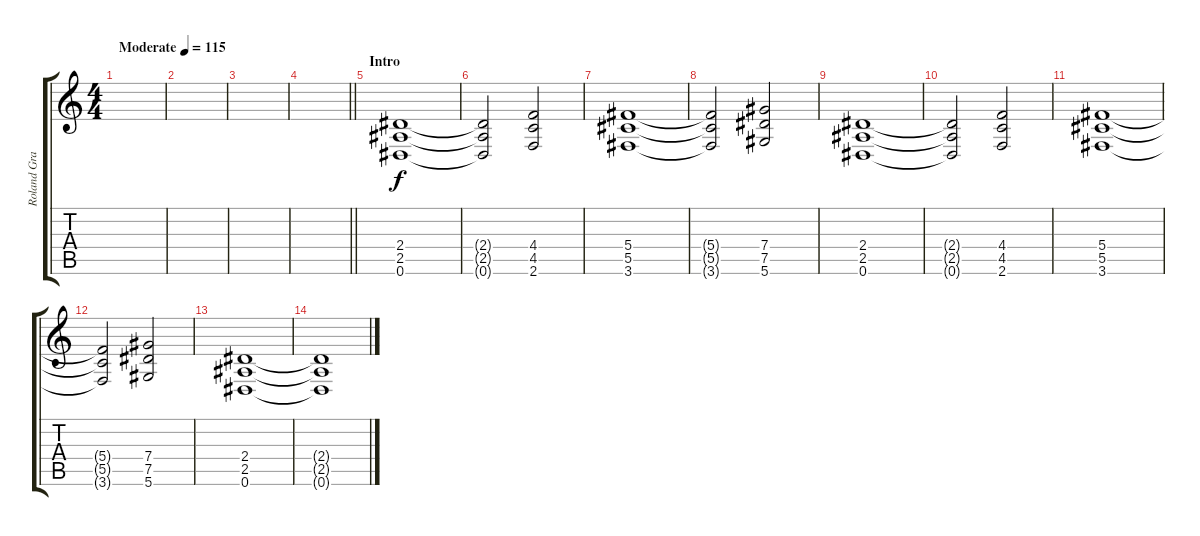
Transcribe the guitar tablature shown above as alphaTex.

\track ("Roland Grapow (Rhythm Guitar)" "Roland Gra") {instrument overdrivenguitar}
\staff {score tabs}
\tuning (Eb4 Bb3 Gb3 Db3 Ab2 Eb2) {hide}
\ts (4 4)
\tempo (115 "Moderate")
\clef g2
\ks c
|
|
|
\barLineRight lightlight
|
\section ("" "Intro")
(2.4 2.5 0.6).1 |
(2.4{t} 2.5{t} 0.6{t}).2 (4.4 4.5 2.6).2 |
(5.4 5.5 3.6).1 |
(5.4{t} 5.5{t} 3.6{t}).2 (7.4 7.5 5.6).2 |
(2.4 2.5 0.6).1 |
(2.4{t} 2.5{t} 0.6{t}).2 (4.4 4.5 2.6).2 |
(5.4 5.5 3.6).1 |
(5.4{t} 5.5{t} 3.6{t}).2 (7.4 7.5 5.6).2 |
(2.4 2.5 0.6).1 |
(2.4{t} 2.5{t} 0.6{t}).1
